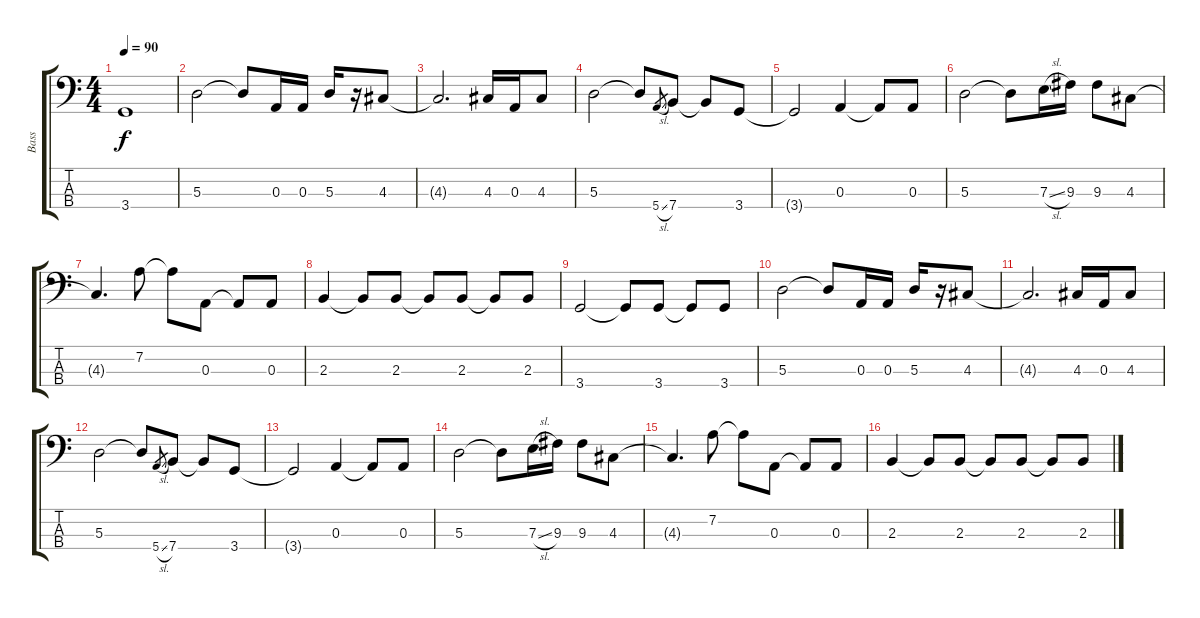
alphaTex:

\track ("Bass" "Bass") {instrument electricbassfinger}
\staff {score tabs}
\tuning (G2 D2 A1 E1) {hide}
\ts (4 4)
\tempo 90
\clef f4
\ks c
3.4{t}.1{dy f} |
5.3.2 5.3{t}.8 0.3.16 0.3.16 5.3.16 r.16 4.3.8 |
4.3{t}.2{d} 4.3.16 0.3.16 4.3.8 |
5.3.2 5.3{t}.8 5.4{sl}.8{gr} 7.4.8 7.4{t}.8 3.4.8 |
3.4{t}.2 0.3.4 0.3{t}.8 0.3.8 |
5.3.2 5.3{t}.8 7.3{sl}.16 9.3.16 9.3.8 4.3.8 |
4.3{t}.4{d} 7.2.8 7.2{t}.8 0.3.8 0.3{t}.8 0.3.8 |
2.3.4 2.3{t}.8 2.3.8 2.3{t}.8 2.3.8 2.3{t}.8 2.3.8 |
3.4.2 3.4{t}.8 3.4.8 3.4{t}.8 3.4.8 |
5.3.2 5.3{t}.8 0.3.16 0.3.16 5.3.16 r.16 4.3.8 |
4.3{t}.2{d} 4.3.16 0.3.16 4.3.8 |
5.3.2 5.3{t}.8 5.4{sl}.8{gr} 7.4.8 7.4{t}.8 3.4.8 |
3.4{t}.2 0.3.4 0.3{t}.8 0.3.8 |
5.3.2 5.3{t}.8 7.3{sl}.16 9.3.16 9.3.8 4.3.8 |
4.3{t}.4{d} 7.2.8 7.2{t}.8 0.3.8 0.3{t}.8 0.3.8 |
2.3.4 2.3{t}.8 2.3.8 2.3{t}.8 2.3.8 2.3{t}.8 2.3.8
